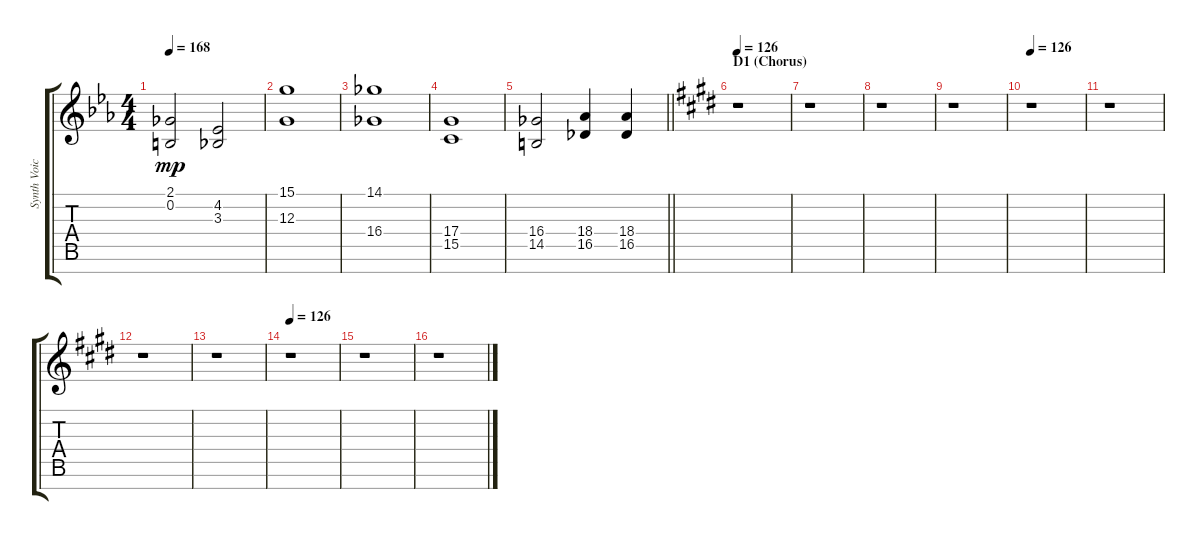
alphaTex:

\track ("Synth Voice" "Synth Voic") {instrument synthvoice}
\staff {score tabs}
\tuning (E4 B3 G3 D3 A2 E2 B1) {hide}
\ts (4 4)
\tempo 168
\clef g2
\ks cminor
(2.1 0.2).2{dy mp} (4.2 3.3).2 |
(15.1 12.3).1 |
(14.1 16.4).1 |
(17.4 15.5).1 |
\barLineRight lightlight
(16.4 14.5).2 (18.4 16.5).4 (18.4 16.5).4 |
\section ("" "D1 (Chorus)")
\tempo 126
\ks c#minor
r.1 |
r.1 |
r.1 |
r.1 |
\tempo 126
r.1 |
r.1 |
r.1 |
r.1 |
\tempo 126
r.1 |
r.1 |
r.1
